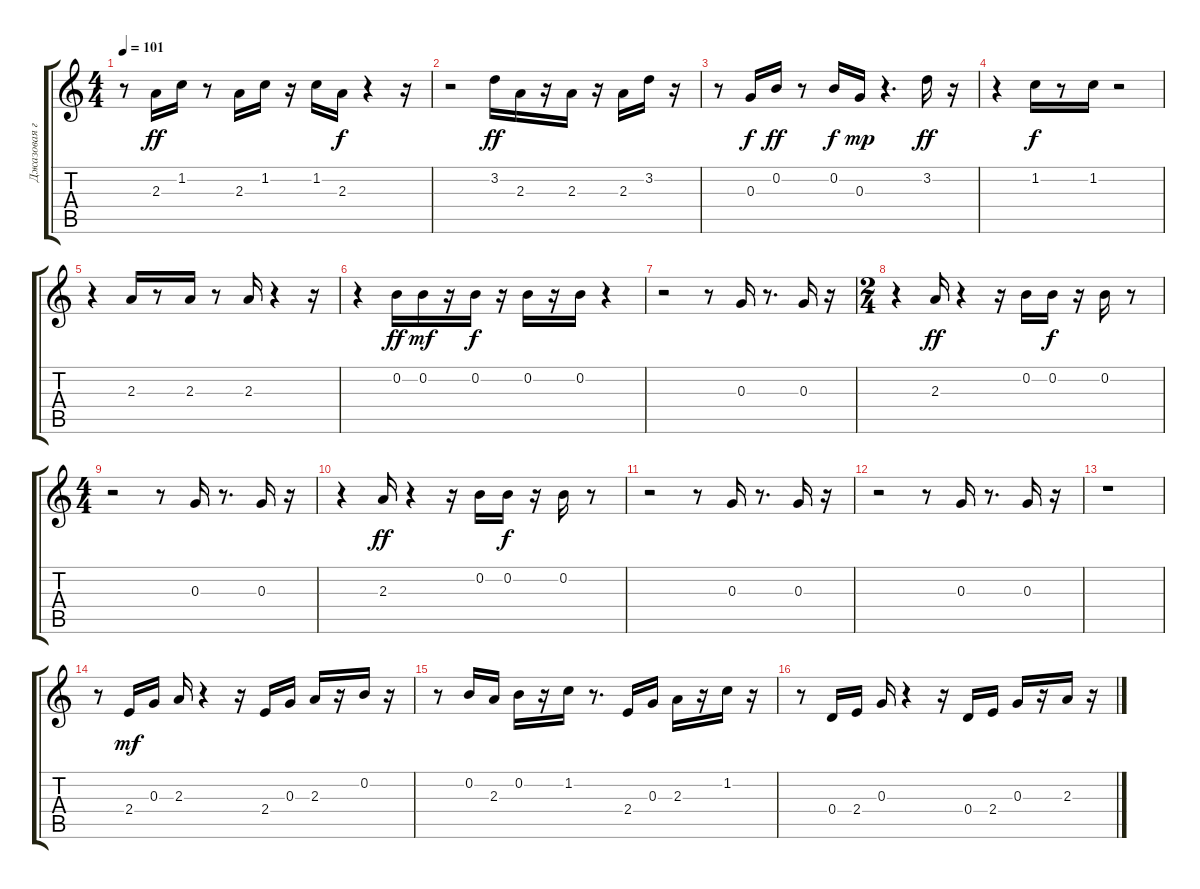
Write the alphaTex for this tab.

\track ("Джазовая гитара" "Джазовая г") {instrument electricguitarjazz}
\staff {score tabs}
\tuning (E4 B3 G3 D3 A2 E2) {hide}
\ts (4 4)
\tempo 101
\clef g2
\ks c
r.8{dy ff} 2.3.16 1.2.16 r.8 2.3.16 1.2.16 r.16 1.2.16 2.3.16{dy f} r.4 r.16 |
r.2 3.2.16{dy ff} 2.3.16 r.16 2.3.16 r.16 2.3.16 3.2.16 r.16 |
r.8 0.3.16{dy f} 0.2.16{dy ff} r.8 0.2.16{dy f} 0.3.16{dy mp} r.4{d} 3.2.16{dy ff} r.16 |
r.4 1.2.16{dy f} r.8 1.2.16 r.2 |
r.4 2.3.16 r.8 2.3.16 r.8 2.3.16 r.4 r.16 |
r.4 0.2.16{dy ff} 0.2.16{dy mf} r.16 0.2.16{dy f} r.16 0.2.16 r.16 0.2.16 r.4 |
r.2 r.8 0.3.16 r.8{d} 0.3.16 r.16 |
\ts (2 4)
r.4 2.3.16{dy ff} r.4 r.16 0.2.16 0.2.16{dy f} r.16 0.2.16 r.8 |
\ts (4 4)
r.2 r.8 0.3.16 r.8{d} 0.3.16 r.16 |
r.4 2.3.16{dy ff} r.4 r.16 0.2.16 0.2.16{dy f} r.16 0.2.16 r.8 |
r.2 r.8 0.3.16 r.8{d} 0.3.16 r.16 |
r.2 r.8 0.3.16 r.8{d} 0.3.16 r.16 |
r.1 |
r.8 2.4.16{dy mf} 0.3.16 2.3.16 r.4 r.16 2.4.16 0.3.16 2.3.16 r.16 0.2.16 r.16 |
r.8 0.2.16 2.3.16 0.2.16 r.16 1.2.16 r.8{d} 2.4.16 0.3.16 2.3.16 r.16 1.2.16 r.16 |
r.8 0.4.16 2.4.16 0.3.16 r.4 r.16 0.4.16 2.4.16 0.3.16 r.16 2.3.16 r.16
